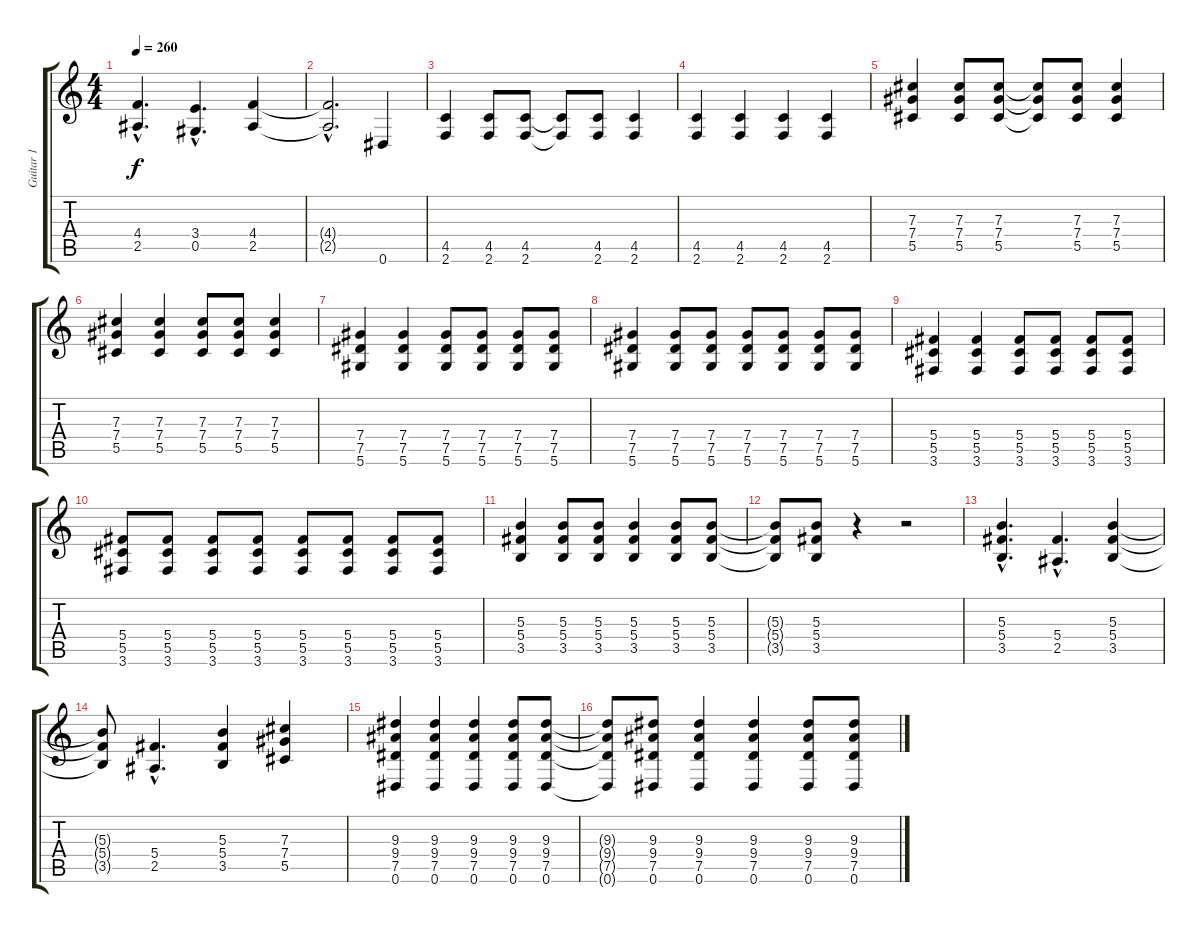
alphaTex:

\track ("Guitar 1" "Guitar 1") {instrument distortionguitar}
\staff {score tabs}
\tuning (Eb4 Bb3 Gb3 Db3 Ab2 Eb2) {hide}
\ts (4 4)
\tempo 260
\clef g2
\ks c
(4.4{hac} 2.5{hac}).4{d dy f} (3.4{hac} 0.5{hac}).4{d} (4.4 2.5).4 |
(4.4{hac t} 2.5{hac t}).2{d} 0.6.4 |
(4.5 2.6).4 (4.5 2.6).8 (4.5 2.6).8 (4.5{t} 2.6{t}).8 (4.5 2.6).8 (4.5 2.6).4 |
(4.5 2.6).4 (4.5 2.6).4 (4.5 2.6).4 (4.5 2.6).4 |
(7.3 7.4 5.5).4 (7.3 7.4 5.5).8 (7.3 7.4 5.5).8 (7.3{t} 7.4{t} 5.5{t}).8 (7.3 7.4 5.5).8 (7.3 7.4 5.5).4 |
(7.3 7.4 5.5).4 (7.3 7.4 5.5).4 (7.3 7.4 5.5).8 (7.3 7.4 5.5).8 (7.3 7.4 5.5).4 |
(7.4 7.5 5.6).4 (7.4 7.5 5.6).4 (7.4 7.5 5.6).8 (7.4 7.5 5.6).8 (7.4 7.5 5.6).8 (7.4 7.5 5.6).8 |
(7.4 7.5 5.6).4 (7.4 7.5 5.6).8 (7.4 7.5 5.6).8 (7.4 7.5 5.6).8 (7.4 7.5 5.6).8 (7.4 7.5 5.6).8 (7.4 7.5 5.6).8 |
(5.4 5.5 3.6).4 (5.4 5.5 3.6).4 (5.4 5.5 3.6).8 (5.4 5.5 3.6).8 (5.4 5.5 3.6).8 (5.4 5.5 3.6).8 |
(5.4 5.5 3.6).8 (5.4 5.5 3.6).8 (5.4 5.5 3.6).8 (5.4 5.5 3.6).8 (5.4 5.5 3.6).8 (5.4 5.5 3.6).8 (5.4 5.5 3.6).8 (5.4 5.5 3.6).8 |
(5.3 5.4 3.5).4 (5.3 5.4 3.5).8 (5.3 5.4 3.5).8 (5.3 5.4 3.5).4 (5.3 5.4 3.5).8 (5.3 5.4 3.5).8 |
(5.3{t} 5.4{t} 3.5{t}).8 (5.3 5.4 3.5).8 r.4 r.2 |
(5.3{hac} 5.4{hac} 3.5{hac}).4{d} (5.4{hac} 2.5{hac}).4{d} (5.3 5.4 3.5).4 |
(5.3{t} 5.4{t} 3.5{t}).8 (5.4{hac} 2.5{hac}).4{d} (5.3 5.4 3.5).4 (7.3 7.4 5.5).4 |
(9.3 9.4 7.5 0.6).4 (9.3 9.4 7.5 0.6).4 (9.3 9.4 7.5 0.6).4 (9.3 9.4 7.5 0.6).8 (9.3 9.4 7.5 0.6).8 |
(9.3{t} 9.4{t} 7.5{t} 0.6{t}).8 (9.3 9.4 7.5 0.6).8 (9.3 9.4 7.5 0.6).4 (9.3 9.4 7.5 0.6).4 (9.3 9.4 7.5 0.6).8 (9.3 9.4 7.5 0.6).8
